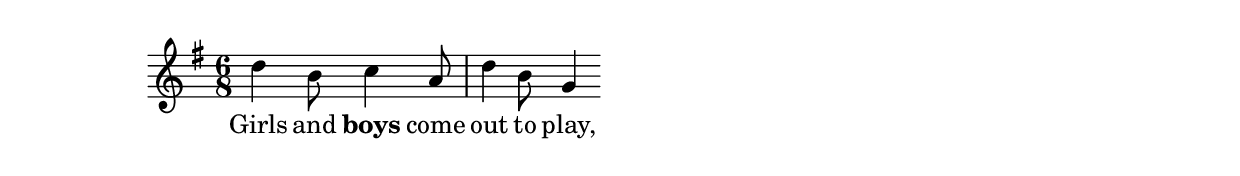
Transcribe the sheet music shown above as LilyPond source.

% Lily was here -- automatically converted by ../../../scripts/midi2ly.py from out/initial-key.midi
\version "2.19.21"

\layout {
  \context {
    \Voice
    \remove "Note_heads_engraver"
    \consists "Completion_heads_engraver"
    \remove "Rest_engraver"
    \consists "Completion_rest_engraver"
  }
}
\midi {
  \context {
    \Score
    midiChannelMapping = #'instrument
  }
}

% included from ./out/initial-key.header
\header {
texidoc="Lyrics are preserved"
options=""
}
% end

\score {
  <<
    \relative {
      \key g \major
      \time 6/8
      d''4 b8 c4 a8 | d4 b8 g4
    }
    \addlyrics {
      Girls and \markup \bold boys come | out to play,
    }
  >>
  \layout {}
  \midi {}
}
